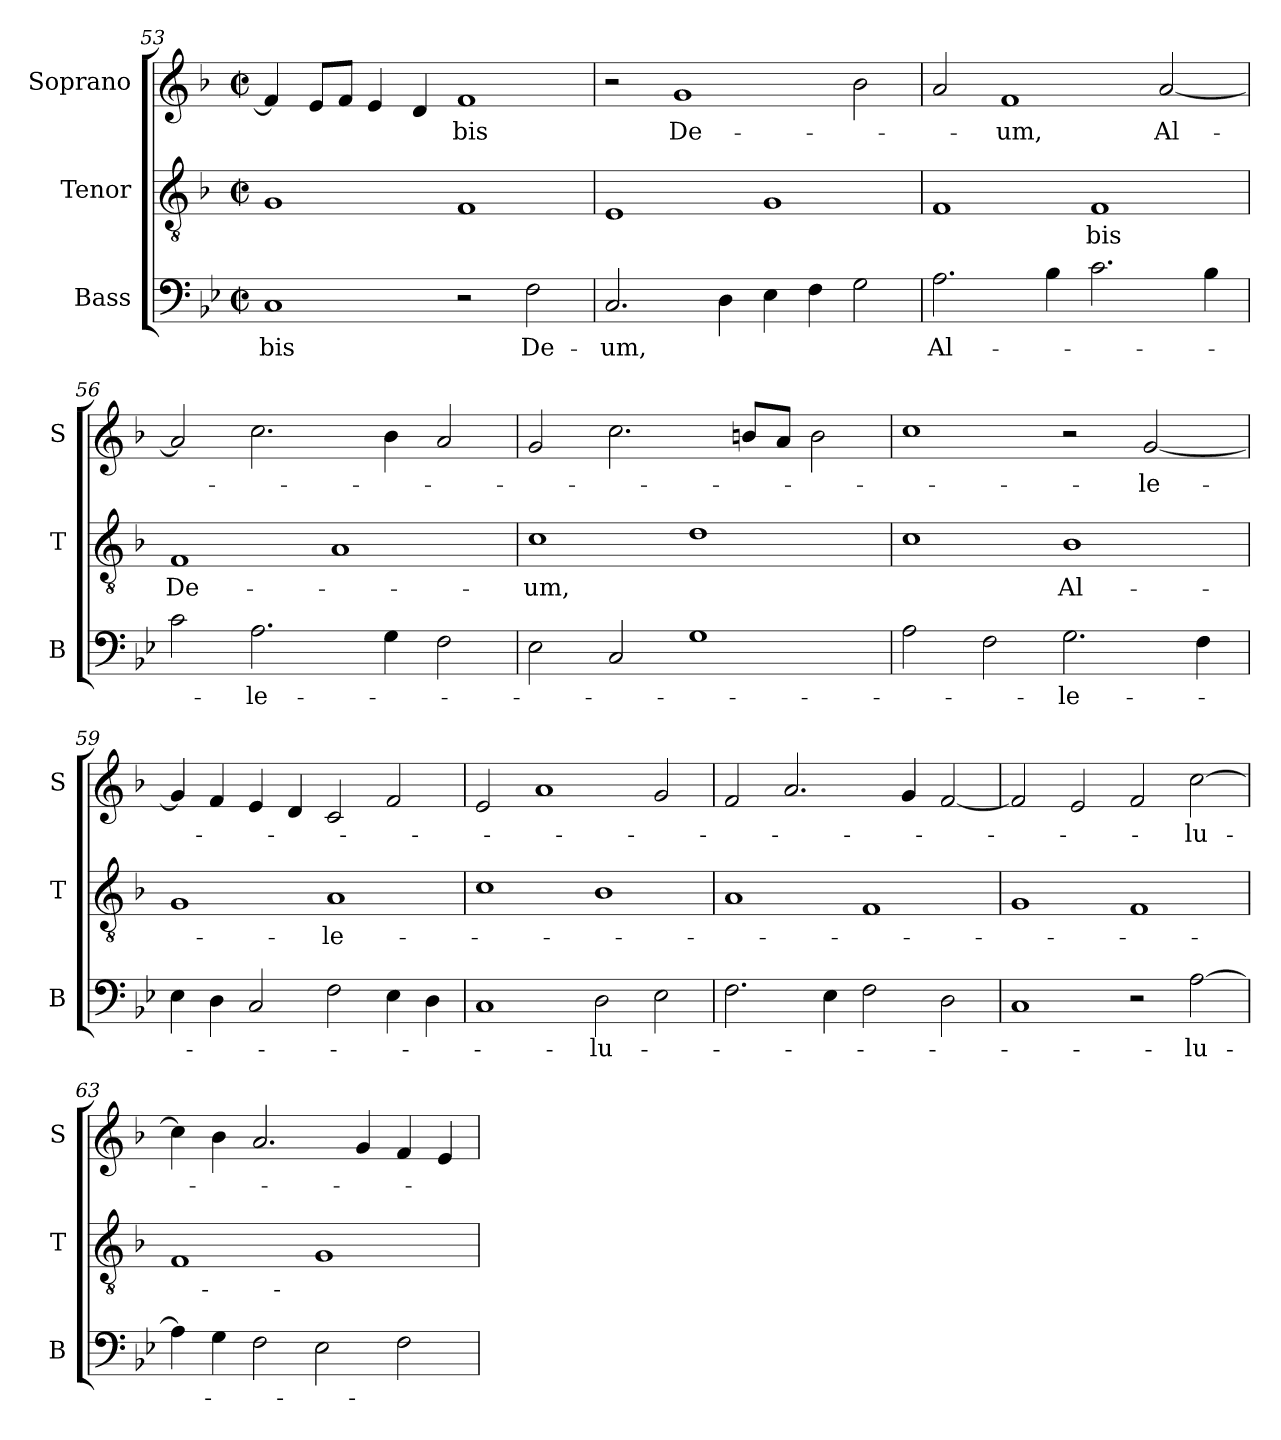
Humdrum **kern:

**kern	**text	**kern	**text	**kern	**text
*part3	*part3	*part2	*part2	*part1	*part1
*staff3	*staff3	*staff2	*staff2	*staff1	*staff1
*I"Bass	*	*I"Tenor	*	*I"Soprano	*
*I'B	*	*I'T	*	*I'S	*
*clefF4	*	*clefGv2	*	*clefG2	*
*k[b-e-]	*	*k[b-]	*	*k[b-]	*
*M2/2	*	*M2/2	*	*M2/2	*
*met(c|)	*	*met(c|)	*	*met(c|)	*
=53	=53	=53	=53	=53	=53
!	!LO:LY:b	!	!	!	!
1C	-bis	1G	.	4f/]	.
.	.	.	.	8eL	.
.	.	.	.	8fJ	.
.	.	.	.	4e/	.
.	.	.	.	4d/	.
!	!	!	!	!	!LO:LY:b
2r	.	1F	.	1f	-bis
!	!LO:LY:b	!	!	!	!
2F\	De-	.	.	.	.
=54	=54	=54	=54	=54	=54
!	!LO:LY:b	!	!	!	!
2.C/	-um,	1E	.	2r	.
!	!	!	!	!	!LO:LY:b
.	.	.	.	1g	De-
4D\	.	.	.	.	.
4E-\	.	1G	.	.	.
4F\	.	.	.	.	.
2G\	.	.	.	2b-\	.
=55	=55	=55	=55	=55	=55
!	!LO:LY:b	!	!	!	!
2.A\	Al-	1F	.	2a/	.
!	!	!	!	!	!LO:LY:b
.	.	.	.	1f	-um,
4B-\	.	.	.	.	.
!	!	!	!LO:LY:b	!	!
2.c\	.	1F	-bis	.	.
!	!	!	!	!	!LO:LY:b
.	.	.	.	[2a/	Al-
4B-\	.	.	.	.	.
=56	=56	=56	=56	=56	=56
!	!	!	!LO:LY:b	!	!
2c\	.	1F	De-	2a/]	.
!	!LO:LY:b	!	!	!	!
2.A\	-le-	.	.	2.cc\	.
.	.	1A	.	.	.
4G\	.	.	.	4b-\	.
2F\	.	.	.	2a/	.
!!LO:LB:g=z
=57	=57	=57	=57	=57	=57
!	!	!	!LO:LY:b	!	!
2E-\	.	1c	-um,	2g/	.
2C/	.	.	.	2.cc\	.
1G	.	1d	.	.	.
.	.	.	.	8bnL	.
.	.	.	.	8aJ	.
.	.	.	.	2b\	.
=58	=58	=58	=58	=58	=58
2A\	.	1c	.	1cc	.
2F\	.	.	.	.	.
!	!LO:LY:b	!	!LO:LY:b	!	!
2.G\	-le-	1B-	Al-	2r	.
!	!	!	!	!	!LO:LY:b
.	.	.	.	[2g/	-le-
4F\	.	.	.	.	.
=59	=59	=59	=59	=59	=59
4E-\	.	1G	.	4g/]	.
4D\	.	.	.	4f/	.
2C/	.	.	.	4e/	.
.	.	.	.	4d/	.
!	!	!	!LO:LY:b	!	!
2F\	.	1A	-le-	2c/	.
4E-\	.	.	.	2f/	.
4D\	.	.	.	.	.
=60	=60	=60	=60	=60	=60
1C	.	1c	.	2e/	.
.	.	.	.	1a	.
!	!LO:LY:b	!	!	!	!
2D\	-lu-	1B-	.	.	.
2E-\	.	.	.	2g/	.
=61	=61	=61	=61	=61	=61
2.F\	.	1A	.	2f/	.
.	.	.	.	2.a/	.
4E-\	.	.	.	.	.
2F\	.	1F	.	.	.
.	.	.	.	4g/	.
2D\	.	.	.	[2f/	.
=62	=62	=62	=62	=62	=62
1C	.	1G	.	2f/]	.
.	.	.	.	2e/	.
2r	.	1F	.	2f/	.
!	!LO:LY:b	!	!	!	!LO:LY:b
[2A\	-lu-	.	.	[2cc\	-lu-
!!LO:LB:g=z
=63	=63	=63	=63	=63	=63
4A\]	.	1F	.	4cc\]	.
4G\	.	.	.	4b-\	.
2F\	.	.	.	2.a/	.
2E-\	.	1G	.	.	.
.	.	.	.	4g/	.
2F\	.	.	.	4f/	.
.	.	.	.	4e/	.
=	=	=	=	=	=
*-	*-	*-	*-	*-	*-
